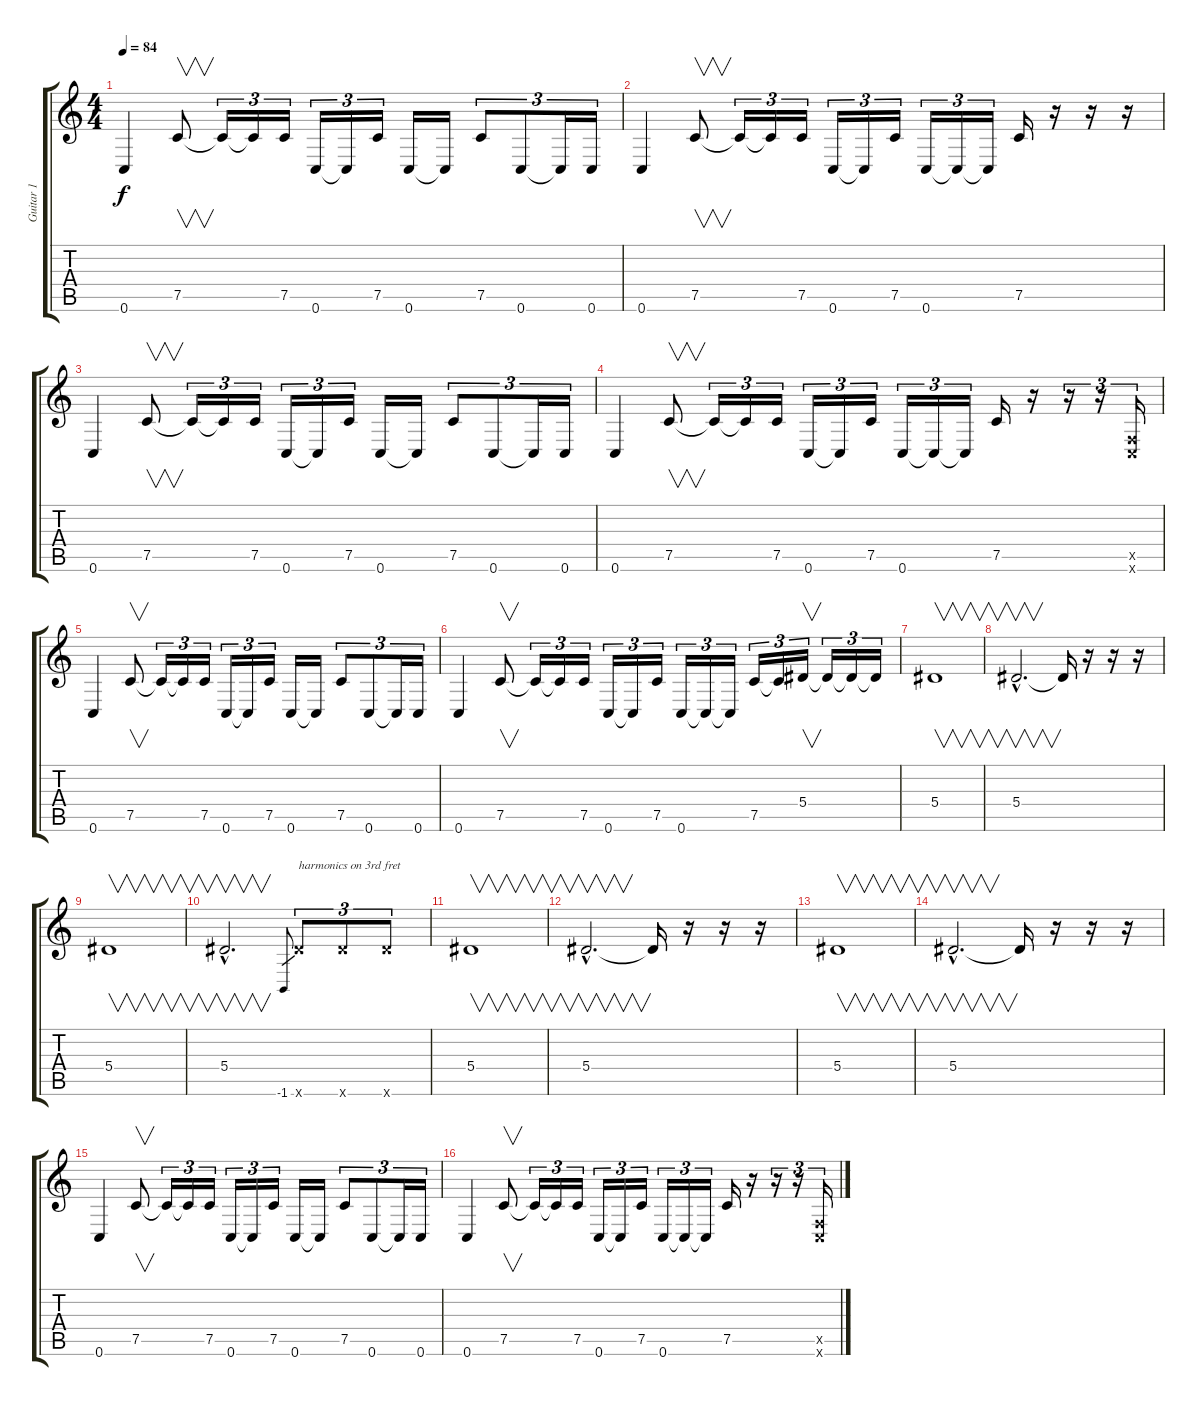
\track ("Guitar 1" "Guitar 1") {instrument overdrivenguitar}
\staff {score tabs}
\tuning (C4 G3 Eb3 Bb2 F2 C2) {hide}
\ts (4 4)
\tempo 84
\clef g2
\ks c
0.6.4{dy f} 7.5.8{v} 7.5{t}.16{tu (3 2)} 7.5{t}.16{tu (3 2)} 7.5.16{tu (3 2)} 0.6.16{tu (3 2)} 0.6{t}.16{tu (3 2)} 7.5.16{tu (3 2)} 0.6.16 0.6{t}.16 7.5.8{tu (3 2)} 0.6.8{tu (3 2)} 0.6{t}.16{tu (3 2)} 0.6.16{tu (3 2)} |
0.6.4 7.5.8{v} 7.5{t}.16{tu (3 2)} 7.5{t}.16{tu (3 2)} 7.5.16{tu (3 2)} 0.6.16{tu (3 2)} 0.6{t}.16{tu (3 2)} 7.5.16{tu (3 2)} 0.6.16{tu (3 2)} 0.6{t}.16{tu (3 2)} 0.6{t}.16{tu (3 2)} 7.5.16 r.16 r.16 r.16 |
0.6.4 7.5.8{v} 7.5{t}.16{tu (3 2)} 7.5{t}.16{tu (3 2)} 7.5.16{tu (3 2)} 0.6.16{tu (3 2)} 0.6{t}.16{tu (3 2)} 7.5.16{tu (3 2)} 0.6.16 0.6{t}.16 7.5.8{tu (3 2)} 0.6.8{tu (3 2)} 0.6{t}.16{tu (3 2)} 0.6.16{tu (3 2)} |
0.6.4 7.5.8{v} 7.5{t}.16{tu (3 2)} 7.5{t}.16{tu (3 2)} 7.5.16{tu (3 2)} 0.6.16{tu (3 2)} 0.6{t}.16{tu (3 2)} 7.5.16{tu (3 2)} 0.6.16{tu (3 2)} 0.6{t}.16{tu (3 2)} 0.6{t}.16{tu (3 2)} 7.5.16 r.16 r.16{tu (3 2)} r.16{tu (3 2)} (0.5{x} 0.6{x}).16{tu (3 2)} |
0.6.4 7.5.8{v} 7.5{t}.16{tu (3 2)} 7.5{t}.16{tu (3 2)} 7.5.16{tu (3 2)} 0.6.16{tu (3 2)} 0.6{t}.16{tu (3 2)} 7.5.16{tu (3 2)} 0.6.16 0.6{t}.16 7.5.8{tu (3 2)} 0.6.8{tu (3 2)} 0.6{t}.16{tu (3 2)} 0.6.16{tu (3 2)} |
0.6.4 7.5.8{v} 7.5{t}.16{tu (3 2)} 7.5{t}.16{tu (3 2)} 7.5.16{tu (3 2)} 0.6.16{tu (3 2)} 0.6{t}.16{tu (3 2)} 7.5.16{tu (3 2)} 0.6.16{tu (3 2)} 0.6{t}.16{tu (3 2)} 0.6{t}.16{tu (3 2)} 7.5.16{tu (3 2)} 7.5{t}.16{tu (3 2)} 5.4.16{v tu (3 2)} 5.4{t}.16{tu (3 2)} 5.4{t}.16{tu (3 2)} 5.4{t}.16{tu (3 2)} |
5.4.1{v} |
5.4{hac}.2{v d} 5.4{t}.16 r.16 r.16 r.16 |
5.4.1{v} |
5.4{hac}.2{v d} -1.6.8{gr} 15.6{x}.8{tu (3 2) txt "harmonics on 3rd fret"} 15.6{x}.8{tu (3 2)} 15.6{x}.8{tu (3 2)} |
5.4.1{v} |
5.4{hac}.2{v d} 5.4{t}.16 r.16 r.16 r.16 |
5.4.1{v} |
5.4{hac}.2{v d} 5.4{t}.16 r.16 r.16 r.16 |
0.6.4 7.5.8{v} 7.5{t}.16{tu (3 2)} 7.5{t}.16{tu (3 2)} 7.5.16{tu (3 2)} 0.6.16{tu (3 2)} 0.6{t}.16{tu (3 2)} 7.5.16{tu (3 2)} 0.6.16 0.6{t}.16 7.5.8{tu (3 2)} 0.6.8{tu (3 2)} 0.6{t}.16{tu (3 2)} 0.6.16{tu (3 2)} |
0.6.4 7.5.8{v} 7.5{t}.16{tu (3 2)} 7.5{t}.16{tu (3 2)} 7.5.16{tu (3 2)} 0.6.16{tu (3 2)} 0.6{t}.16{tu (3 2)} 7.5.16{tu (3 2)} 0.6.16{tu (3 2)} 0.6{t}.16{tu (3 2)} 0.6{t}.16{tu (3 2)} 7.5.16 r.16 r.16{tu (3 2)} r.16{tu (3 2)} (0.5{x} 0.6{x}).16{tu (3 2)}
